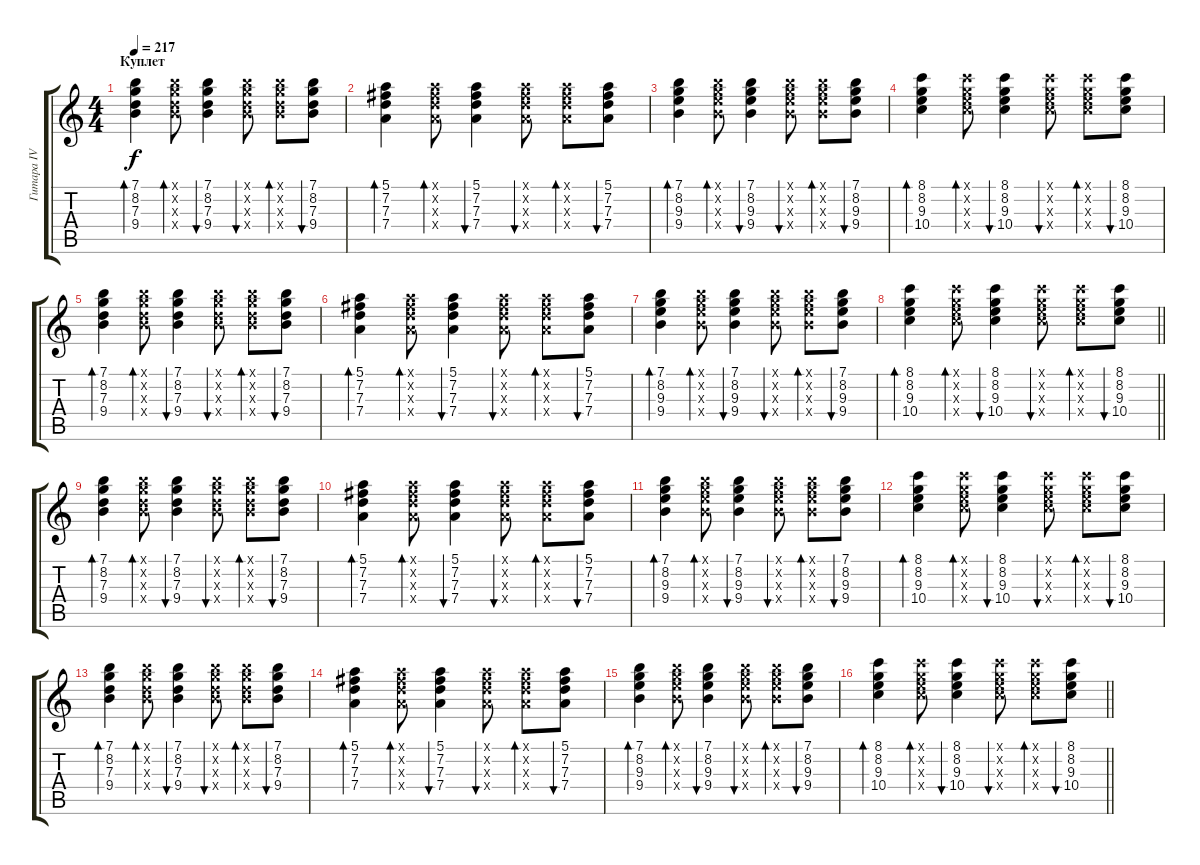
\track ("Гитара IV" "Гитара IV") {instrument electricguitarclean}
\staff {score tabs}
\tuning (E4 B3 G3 D3 A2 E2) {hide}
\ts (4 4)
\section ("" "Куплет")
\tempo 217
\clef g2
\ks c
(7.1 8.2 7.3 9.4).4{bd 60 dy f} (7.1{x} 8.2{x} 7.3{x} 9.4{x}).8{bd 60} (7.1 8.2 7.3 9.4).4{bu 60} (7.1{x} 8.2{x} 7.3{x} 9.4{x}).8{bu 60} (7.1{x} 8.2{x} 7.3{x} 9.4{x}).8{bd 60} (7.1 8.2 7.3 9.4).8{bu 60} |
(5.1 7.2 7.3 7.4).4{bd 60} (5.1{x} 7.2{x} 7.3{x} 7.4{x}).8{bd 60} (5.1 7.2 7.3 7.4).4{bu 60} (5.1{x} 7.2{x} 7.3{x} 7.4{x}).8{bu 60} (5.1{x} 7.2{x} 7.3{x} 7.4{x}).8{bd 60} (5.1 7.2 7.3 7.4).8{bu 60} |
(7.1 8.2 9.3 9.4).4{bd 60} (7.1{x} 8.2{x} 9.3{x} 9.4{x}).8{bd 60} (7.1 8.2 9.3 9.4).4{bu 60} (7.1{x} 8.2{x} 9.3{x} 9.4{x}).8{bu 60} (7.1{x} 8.2{x} 9.3{x} 9.4{x}).8{bd 60} (7.1 8.2 9.3 9.4).8{bu 60} |
(8.1 8.2 9.3 10.4).4{bd 60} (8.1{x} 8.2{x} 9.3{x} 10.4{x}).8{bd 60} (8.1 8.2 9.3 10.4).4{bu 60} (8.1{x} 8.2{x} 9.3{x} 10.4{x}).8{bu 60} (8.1{x} 8.2{x} 9.3{x} 10.4{x}).8{bd 60} (8.1 8.2 9.3 10.4).8{bu 60} |
(7.1 8.2 7.3 9.4).4{bd 60} (7.1{x} 8.2{x} 7.3{x} 9.4{x}).8{bd 60} (7.1 8.2 7.3 9.4).4{bu 60} (7.1{x} 8.2{x} 7.3{x} 9.4{x}).8{bu 60} (7.1{x} 8.2{x} 7.3{x} 9.4{x}).8{bd 60} (7.1 8.2 7.3 9.4).8{bu 60} |
(5.1 7.2 7.3 7.4).4{bd 60} (5.1{x} 7.2{x} 7.3{x} 7.4{x}).8{bd 60} (5.1 7.2 7.3 7.4).4{bu 60} (5.1{x} 7.2{x} 7.3{x} 7.4{x}).8{bu 60} (5.1{x} 7.2{x} 7.3{x} 7.4{x}).8{bd 60} (5.1 7.2 7.3 7.4).8{bu 60} |
(7.1 8.2 9.3 9.4).4{bd 60} (7.1{x} 8.2{x} 9.3{x} 9.4{x}).8{bd 60} (7.1 8.2 9.3 9.4).4{bu 60} (7.1{x} 8.2{x} 9.3{x} 9.4{x}).8{bu 60} (7.1{x} 8.2{x} 9.3{x} 9.4{x}).8{bd 60} (7.1 8.2 9.3 9.4).8{bu 60} |
\barLineRight lightlight
(8.1 8.2 9.3 10.4).4{bd 60} (8.1{x} 8.2{x} 9.3{x} 10.4{x}).8{bd 60} (8.1 8.2 9.3 10.4).4{bu 60} (8.1{x} 8.2{x} 9.3{x} 10.4{x}).8{bu 60} (8.1{x} 8.2{x} 9.3{x} 10.4{x}).8{bd 60} (8.1 8.2 9.3 10.4).8{bu 60} |
(7.1 8.2 7.3 9.4).4{bd 60} (7.1{x} 8.2{x} 7.3{x} 9.4{x}).8{bd 60} (7.1 8.2 7.3 9.4).4{bu 60} (7.1{x} 8.2{x} 7.3{x} 9.4{x}).8{bu 60} (7.1{x} 8.2{x} 7.3{x} 9.4{x}).8{bd 60} (7.1 8.2 7.3 9.4).8{bu 60} |
(5.1 7.2 7.3 7.4).4{bd 60} (5.1{x} 7.2{x} 7.3{x} 7.4{x}).8{bd 60} (5.1 7.2 7.3 7.4).4{bu 60} (5.1{x} 7.2{x} 7.3{x} 7.4{x}).8{bu 60} (5.1{x} 7.2{x} 7.3{x} 7.4{x}).8{bd 60} (5.1 7.2 7.3 7.4).8{bu 60} |
(7.1 8.2 9.3 9.4).4{bd 60} (7.1{x} 8.2{x} 9.3{x} 9.4{x}).8{bd 60} (7.1 8.2 9.3 9.4).4{bu 60} (7.1{x} 8.2{x} 9.3{x} 9.4{x}).8{bu 60} (7.1{x} 8.2{x} 9.3{x} 9.4{x}).8{bd 60} (7.1 8.2 9.3 9.4).8{bu 60} |
(8.1 8.2 9.3 10.4).4{bd 60} (8.1{x} 8.2{x} 9.3{x} 10.4{x}).8{bd 60} (8.1 8.2 9.3 10.4).4{bu 60} (8.1{x} 8.2{x} 9.3{x} 10.4{x}).8{bu 60} (8.1{x} 8.2{x} 9.3{x} 10.4{x}).8{bd 60} (8.1 8.2 9.3 10.4).8{bu 60} |
(7.1 8.2 7.3 9.4).4{bd 60} (7.1{x} 8.2{x} 7.3{x} 9.4{x}).8{bd 60} (7.1 8.2 7.3 9.4).4{bu 60} (7.1{x} 8.2{x} 7.3{x} 9.4{x}).8{bu 60} (7.1{x} 8.2{x} 7.3{x} 9.4{x}).8{bd 60} (7.1 8.2 7.3 9.4).8{bu 60} |
(5.1 7.2 7.3 7.4).4{bd 60} (5.1{x} 7.2{x} 7.3{x} 7.4{x}).8{bd 60} (5.1 7.2 7.3 7.4).4{bu 60} (5.1{x} 7.2{x} 7.3{x} 7.4{x}).8{bu 60} (5.1{x} 7.2{x} 7.3{x} 7.4{x}).8{bd 60} (5.1 7.2 7.3 7.4).8{bu 60} |
(7.1 8.2 9.3 9.4).4{bd 60} (7.1{x} 8.2{x} 9.3{x} 9.4{x}).8{bd 60} (7.1 8.2 9.3 9.4).4{bu 60} (7.1{x} 8.2{x} 9.3{x} 9.4{x}).8{bu 60} (7.1{x} 8.2{x} 9.3{x} 9.4{x}).8{bd 60} (7.1 8.2 9.3 9.4).8{bu 60} |
\barLineRight lightlight
(8.1 8.2 9.3 10.4).4{bd 60} (8.1{x} 8.2{x} 9.3{x} 10.4{x}).8{bd 60} (8.1 8.2 9.3 10.4).4{bu 60} (8.1{x} 8.2{x} 9.3{x} 10.4{x}).8{bu 60} (8.1{x} 8.2{x} 9.3{x} 10.4{x}).8{bd 60} (8.1 8.2 9.3 10.4).8{bu 60}
